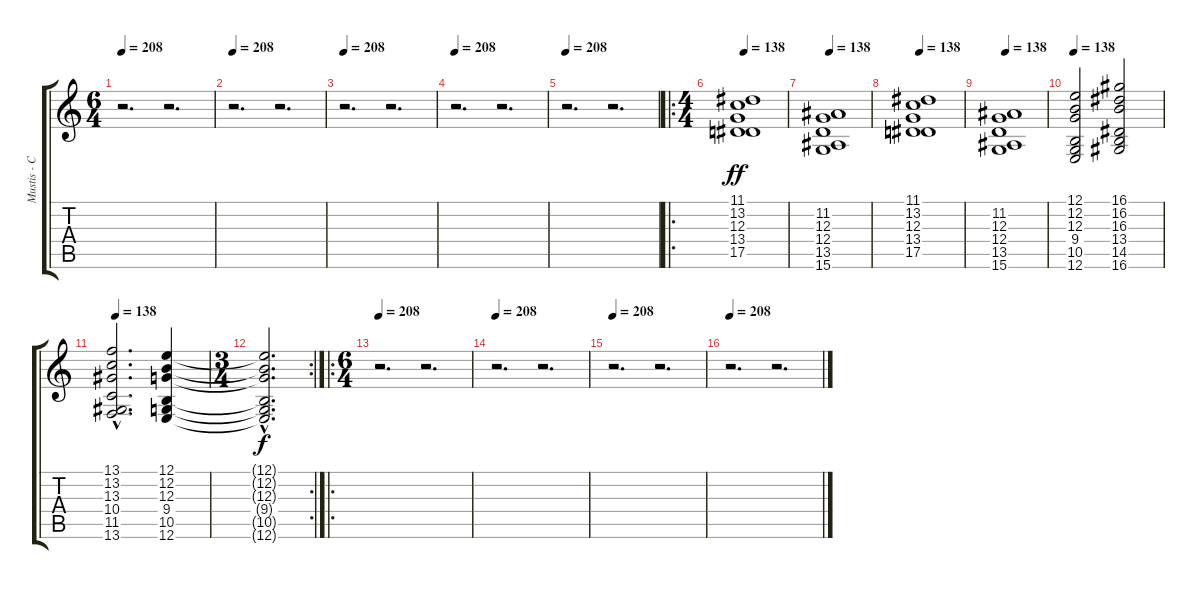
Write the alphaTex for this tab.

\track ("Mustis - Choir" "Mustis - C") {instrument choiraahs}
\staff {score tabs}
\tuning (E4 B3 G3 D3 A2 E2) {hide}
\ts (6 4)
\tempo 208
\clef g2
\ks c
r.2{d dy f} r.2{d} |
\tempo 208
r.2{d} r.2{d} |
\tempo 208
r.2{d} r.2{d} |
\tempo 208
r.2{d} r.2{d} |
\tempo 208
r.2{d} r.2{d} |
\ro
\ts (4 4)
\tempo 138
(11.1 13.2 12.3 13.4 17.5).1{dy ff} |
\tempo 138
(11.2 12.3 12.4 13.5 15.6).1 |
\tempo 138
(11.1 13.2 12.3 13.4 17.5).1 |
\tempo 138
(11.2 12.3 12.4 13.5 15.6).1 |
\tempo 138
(12.1 12.2 12.3 9.4 10.5 12.6).2 (16.1 16.2 16.3 13.4 14.5 16.6).2 |
\tempo 138
(13.1{hac} 13.2{hac} 13.3{hac} 10.4{hac} 11.5{hac} 13.6{hac}).2{d} (12.1 12.2 12.3 9.4 10.5 12.6).4 |
\rc 2
\ts (3 4)
(12.1{hac t} 12.2{hac t} 12.3{hac t} 9.4{hac t} 10.5{hac t} 12.6{hac t}).2{d dy f} |
\ro
\ts (6 4)
\tempo 208
r.2{d} r.2{d} |
\tempo 208
r.2{d} r.2{d} |
\tempo 208
r.2{d} r.2{d} |
\tempo 208
r.2{d} r.2{d}
